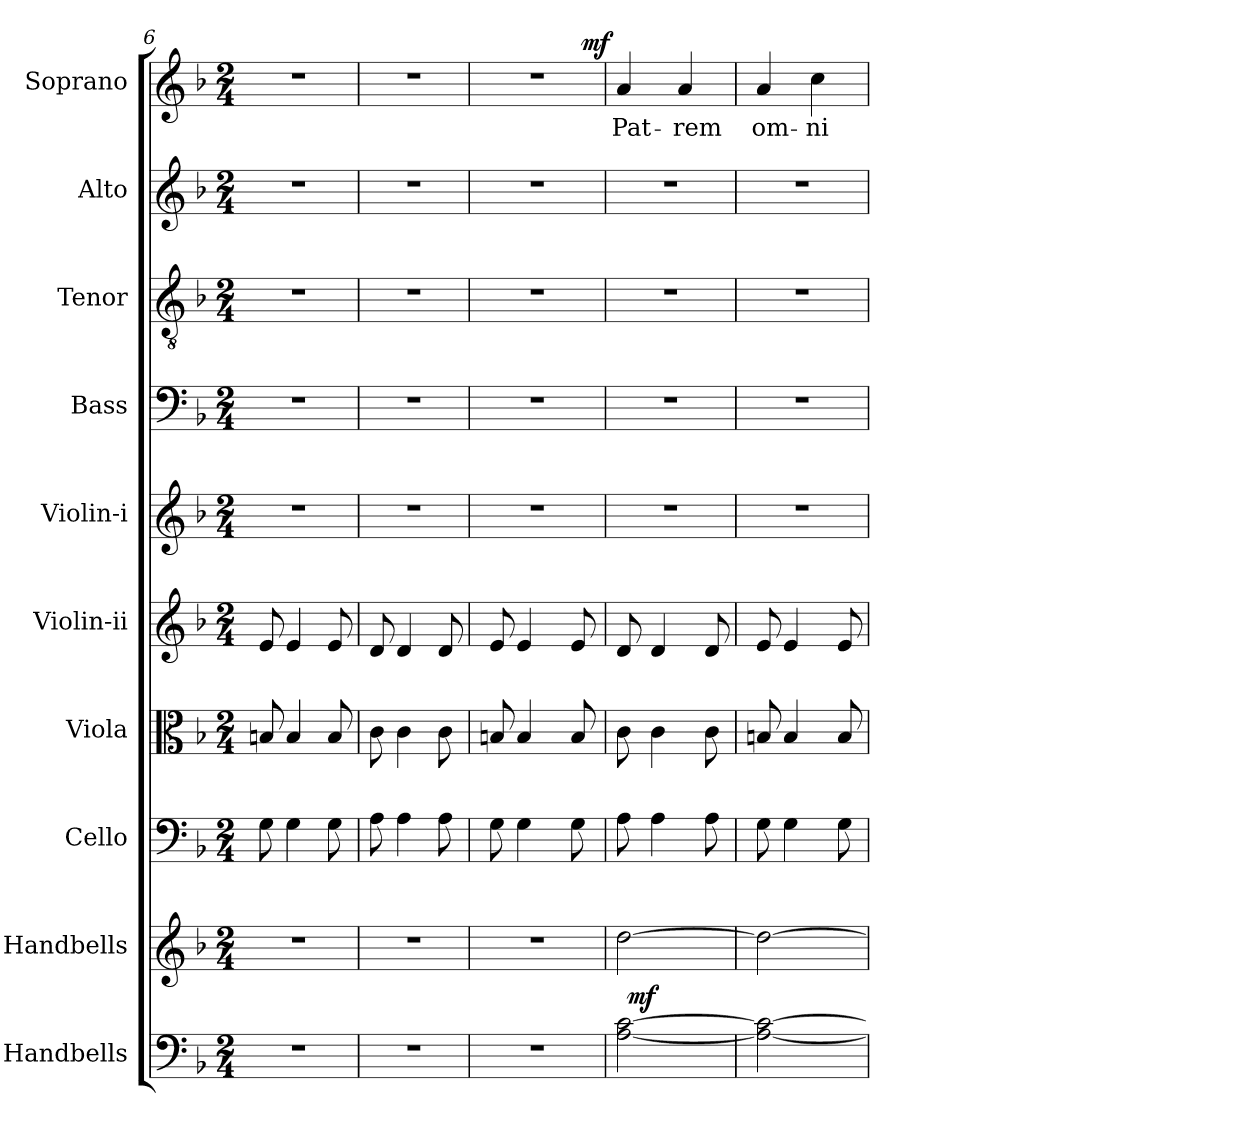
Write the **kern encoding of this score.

**kern	**dynam	**kern	**kern	**kern	**kern	**kern	**kern	**kern	**kern	**kern	**text	**dynam
*part10	*part10	*part9	*part8	*part7	*part6	*part5	*part4	*part3	*part2	*part1	*part1	*part1
*staff10	*staff10	*staff9	*staff8	*staff7	*staff6	*staff5	*staff4	*staff3	*staff2	*staff1	*staff1	*staff1
*I"Handbells	*	*I"Handbells	*I"Cello	*I"Viola	*I"Violin-ii	*I"Violin-i	*I"Bass	*I"Tenor	*I"Alto	*I"Soprano	*	*
*	*	*	*	*I'Vla.	*I'Vln.-ii	*I'Vln.-i	*I'B	*I'T	*I'A	*I'S	*	*
*clefF4	*	*clefG2	*clefF4	*clefC3	*clefG2	*clefG2	*clefF4	*clefGv2	*clefG2	*clefG2	*	*
*k[b-]	*	*k[b-]	*k[b-]	*k[b-]	*k[b-]	*k[b-]	*k[b-]	*k[b-]	*k[b-]	*k[b-]	*	*
*F:	*	*F:	*F:	*F:	*F:	*F:	*F:	*F:	*F:	*F:	*	*
*M2/4	*	*M2/4	*M2/4	*M2/4	*M2/4	*M2/4	*M2/4	*M2/4	*M2/4	*M2/4	*	*
=6	=6	=6	=6	=6	=6	=6	=6	=6	=6	=6	=6	=6
!LO:N:vis=1	!	!LO:N:vis=1	!	!	!	!LO:N:vis=1	!LO:N:vis=1	!LO:N:vis=1	!LO:N:vis=1	!LO:N:vis=1	!	!
2r	.	2r	8G\	8Bn/	8e/	2r	2r	2r	2r	2r	.	.
.	.	.	4G\	4B/	4e/	.	.	.	.	.	.	.
.	.	.	8G\	8B/	8e/	.	.	.	.	.	.	.
=7	=7	=7	=7	=7	=7	=7	=7	=7	=7	=7	=7	=7
!LO:N:vis=1	!	!LO:N:vis=1	!	!	!	!LO:N:vis=1	!LO:N:vis=1	!LO:N:vis=1	!LO:N:vis=1	!LO:N:vis=1	!	!
2r	.	2r	8A\	8c\	8d/	2r	2r	2r	2r	2r	.	.
.	.	.	4A\	4c\	4d/	.	.	.	.	.	.	.
.	.	.	8A\	8c\	8d/	.	.	.	.	.	.	.
=8	=8	=8	=8	=8	=8	=8	=8	=8	=8	=8	=8	=8
!LO:N:vis=1	!	!LO:N:vis=1	!	!	!	!LO:N:vis=1	!LO:N:vis=1	!LO:N:vis=1	!LO:N:vis=1	!LO:N:vis=1	!	!
*	*	*	*	*	*	*	*	*	*	*^	*	*
2r	.	2r	8G\	8Bn/	8e/	2r	2r	2r	2r	2r	4ryy	.	.
.	.	.	4G\	4B/	4e/	.	.	.	.	.	.	.	.
.	.	.	.	.	.	.	.	.	.	.	8ryy	.	.
.	.	.	8G\	8B/	8e/	.	.	.	.	.	32ryy	.	.
!	!	!	!	!	!	!	!	!	!	!	!	!	!LO:DY:a
.	.	.	.	.	.	.	.	.	.	.	16.ryy	.	mf
=9	=9	=9	=9	=9	=9	=9	=9	=9	=9	=9	=9	=9	=9
!	!	!	!	!	!	!LO:N:vis=1	!LO:N:vis=1	!LO:N:vis=1	!LO:N:vis=1	!	!	!LO:LY:b	!
*^	*	*	*	*	*	*	*	*	*	*v	*v	*	*
[<2A\ [>2c\	32ryy	.	[>2dd\	8A\	8c\	8d/	2r	2r	2r	2r	4a/	Pat-	.
!	!	!LO:DY:a	!	!	!	!	!	!	!	!	!	!	!
.	4...ryy	mf	.	.	.	.	.	.	.	.	.	.	.
.	.	.	.	4A\	4c\	4d/	.	.	.	.	.	.	.
!	!	!	!	!	!	!	!	!	!	!	!	!LO:LY:b:rj	!
.	.	.	.	.	.	.	.	.	.	.	4a/	-rem	.
.	.	.	.	8A\	8c\	8d/	.	.	.	.	.	.	.
=10	=10	=10	=10	=10	=10	=10	=10	=10	=10	=10	=10	=10	=10
!	!	!	!	!	!	!	!LO:N:vis=1	!LO:N:vis=1	!LO:N:vis=1	!LO:N:vis=1	!	!LO:LY:b	!
*v	*v	*	*	*	*	*	*	*	*	*	*	*	*
2A\_ 2c\_	.	2dd\_	8G\	8Bn/	8e/	2r	2r	2r	2r	4a/	om-	.
.	.	.	4G\	4B/	4e/	.	.	.	.	.	.	.
!	!	!	!	!	!	!	!	!	!	!	!LO:LY:b	!
.	.	.	.	.	.	.	.	.	.	4cc\	-ni-	.
.	.	.	8G\	8B/	8e/	.	.	.	.	.	.	.
=	=	=	=	=	=	=	=	=	=	=	=	=
*-	*-	*-	*-	*-	*-	*-	*-	*-	*-	*-	*-	*-
